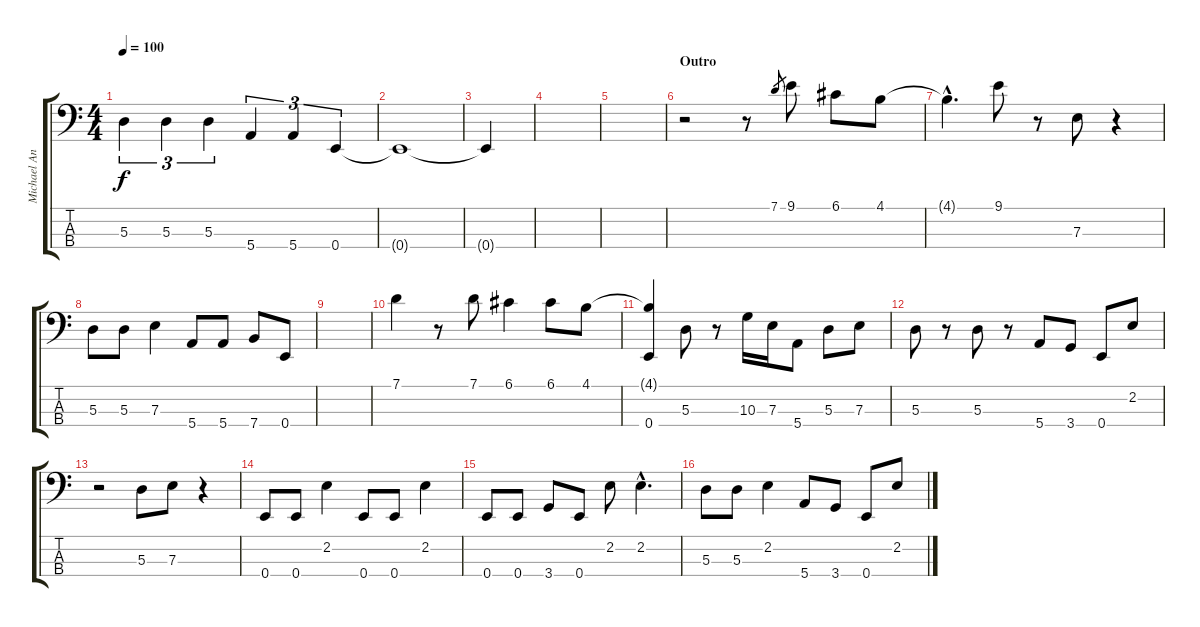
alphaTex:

\track ("Michael Antony" "Michael An") {instrument electricbasspick}
\staff {score tabs}
\tuning (G2 D2 A1 E1) {hide}
\ts (4 4)
\tempo 100
\clef f4
\ks c
5.3.4{tu (3 2) dy f} 5.3.4{tu (3 2)} 5.3.4{tu (3 2)} 5.4.4{tu (3 2)} 5.4.4{tu (3 2)} 0.4.4{tu (3 2)} |
0.4{t}.1 |
0.4{t}.4 |
|
|
\section ("" "Outro")
r.2 r.8 7.1.8{gr} 9.1.8 6.1.8 4.1.8 |
4.1{hac t}.4{d} 9.1.8 r.8 7.3.8 r.4 |
5.3.8 5.3.8 7.3.4 5.4.8 5.4.8 7.4.8 0.4.8 |
|
7.1.4 r.8 7.1.8 6.1.4 6.1.8 4.1.8 |
(4.1{t} 0.4).4 5.3.8 r.8 10.3.16 7.3.16 5.4.8 5.3.8 7.3.8 |
5.3.8 r.8 5.3.8 r.8 5.4.8 3.4.8 0.4.8 2.2.8 |
r.2 5.3.8 7.3.8 r.4 |
0.4.8 0.4.8 2.2.4 0.4.8 0.4.8 2.2.4 |
0.4.8 0.4.8 3.4.8 0.4.8 2.2.8 2.2{hac}.4{d} |
5.3.8 5.3.8 2.2.4 5.4.8 3.4.8 0.4.8 2.2.8
